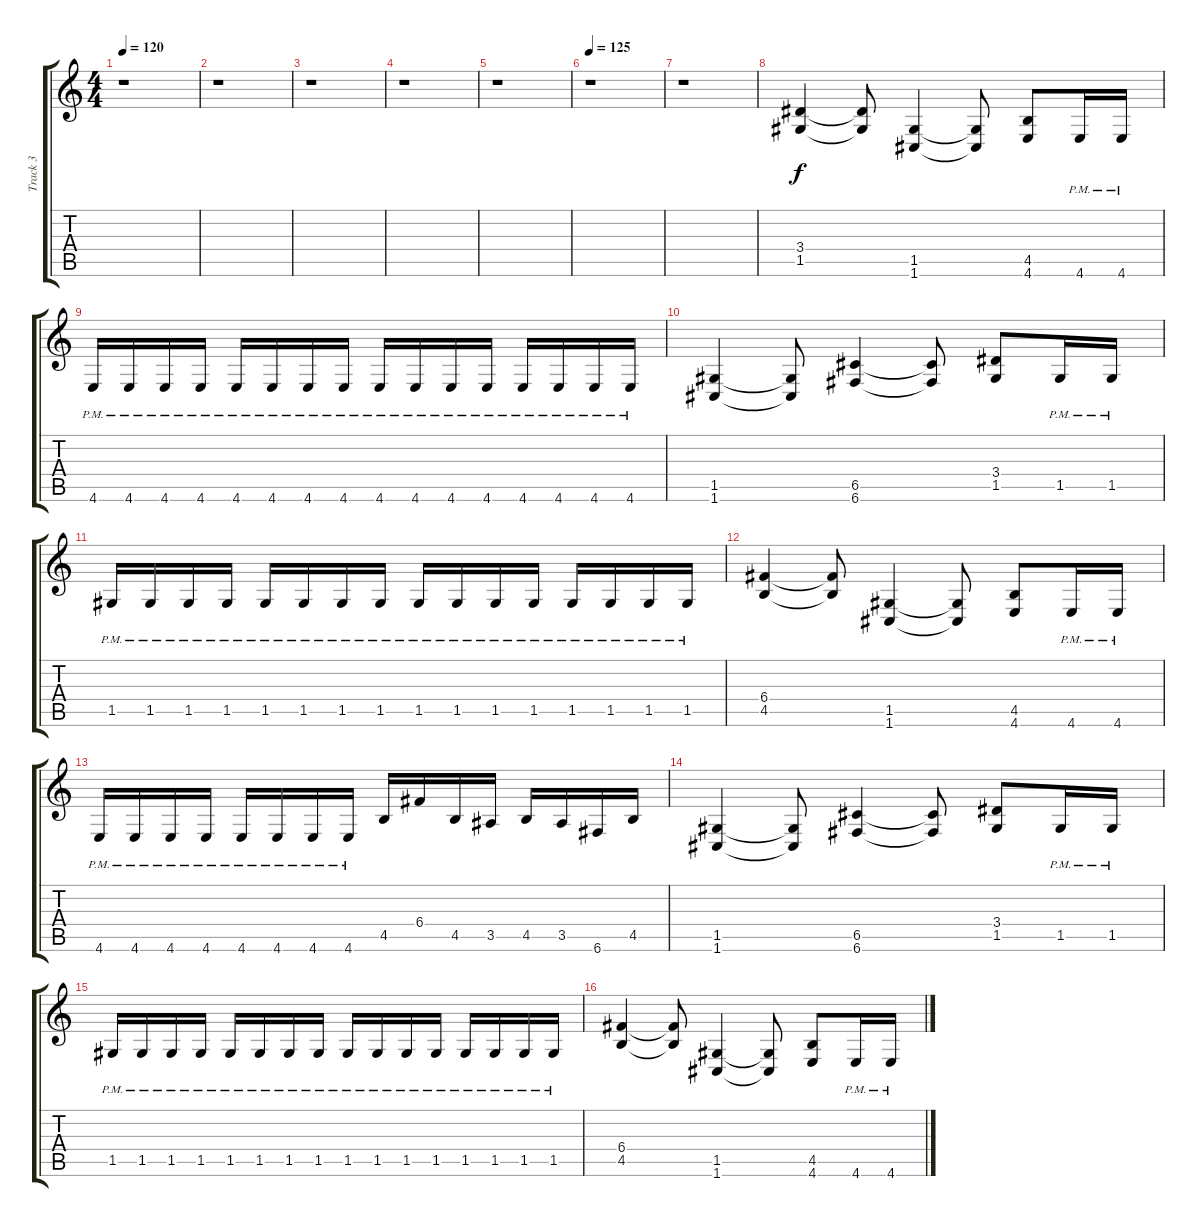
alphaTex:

\track ("Track 3" "Track 3") {instrument distortionguitar}
\staff {score tabs}
\tuning (D4 A3 F3 C3 G2 C2) {hide}
\ts (4 4)
\tempo 120
\clef g2
\ks c
r.1{dy f} |
r.1 |
r.1 |
r.1 |
r.1 |
\tempo 125
r.1 |
r.1 |
(3.4 1.5).4 (3.4{t} 1.5{t}).8 (1.5 1.6).4 (1.5{t} 1.6{t}).8 (4.5 4.6).8 4.6{pm}.16 4.6{pm}.16 |
4.6{pm}.16 4.6{pm}.16 4.6{pm}.16 4.6{pm}.16 4.6{pm}.16 4.6{pm}.16 4.6{pm}.16 4.6{pm}.16 4.6{pm}.16 4.6{pm}.16 4.6{pm}.16 4.6{pm}.16 4.6{pm}.16 4.6{pm}.16 4.6{pm}.16 4.6{pm}.16 |
(1.5 1.6).4 (1.5{t} 1.6{t}).8 (6.5 6.6).4 (6.5{t} 6.6{t}).8 (3.4 1.5).8 1.5{pm}.16 1.5{pm}.16 |
1.5{pm}.16 1.5{pm}.16 1.5{pm}.16 1.5{pm}.16 1.5{pm}.16 1.5{pm}.16 1.5{pm}.16 1.5{pm}.16 1.5{pm}.16 1.5{pm}.16 1.5{pm}.16 1.5{pm}.16 1.5{pm}.16 1.5{pm}.16 1.5{pm}.16 1.5{pm}.16 |
(6.4 4.5).4 (6.4{t} 4.5{t}).8 (1.5 1.6).4 (1.5{t} 1.6{t}).8 (4.5 4.6).8 4.6{pm}.16 4.6{pm}.16 |
4.6{pm}.16 4.6{pm}.16 4.6{pm}.16 4.6{pm}.16 4.6{pm}.16 4.6{pm}.16 4.6{pm}.16 4.6{pm}.16 4.5.16 6.4.16 4.5.16 3.5.16 4.5.16 3.5.16 6.6.16 4.5.16 |
(1.5 1.6).4 (1.5{t} 1.6{t}).8 (6.5 6.6).4 (6.5{t} 6.6{t}).8 (3.4 1.5).8 1.5{pm}.16 1.5{pm}.16 |
1.5{pm}.16 1.5{pm}.16 1.5{pm}.16 1.5{pm}.16 1.5{pm}.16 1.5{pm}.16 1.5{pm}.16 1.5{pm}.16 1.5{pm}.16 1.5{pm}.16 1.5{pm}.16 1.5{pm}.16 1.5{pm}.16 1.5{pm}.16 1.5{pm}.16 1.5{pm}.16 |
(6.4 4.5).4 (6.4{t} 4.5{t}).8 (1.5 1.6).4 (1.5{t} 1.6{t}).8 (4.5 4.6).8 4.6{pm}.16 4.6{pm}.16
